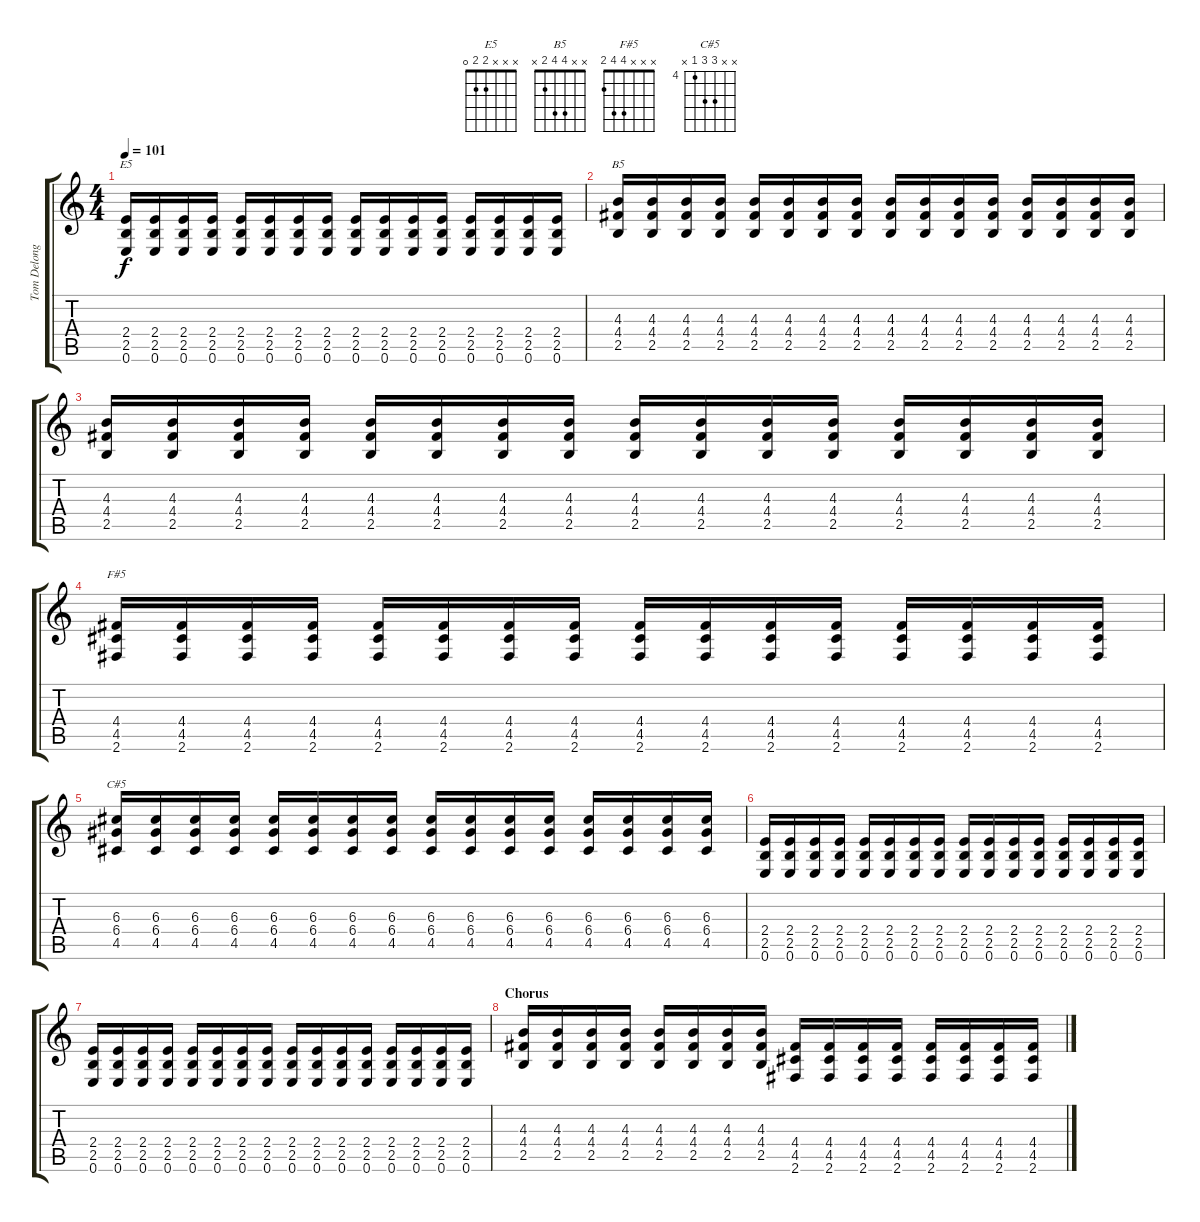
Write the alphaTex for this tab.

\track ("Tom Delonge" "Tom Delong") {instrument overdrivenguitar}
\staff {score tabs}
\tuning (E4 B3 G3 D3 A2 E2) {hide}
\chord ("E5" x x x 2 2 0)
\chord ("B5" x x 4 4 2 x)
\chord ("F#5" x x x 4 4 2)
\chord ("C#5" x x 6 6 4 x) {firstfret 4}
\ts (4 4)
\tempo 101
\clef g2
\ks c
(2.4 2.5 0.6).16{ch "E5" dy f} (2.4 2.5 0.6).16 (2.4 2.5 0.6).16 (2.4 2.5 0.6).16 (2.4 2.5 0.6).16 (2.4 2.5 0.6).16 (2.4 2.5 0.6).16 (2.4 2.5 0.6).16 (2.4 2.5 0.6).16 (2.4 2.5 0.6).16 (2.4 2.5 0.6).16 (2.4 2.5 0.6).16 (2.4 2.5 0.6).16 (2.4 2.5 0.6).16 (2.4 2.5 0.6).16 (2.4 2.5 0.6).16 |
(4.3 4.4 2.5).16{ch "B5"} (4.3 4.4 2.5).16 (4.3 4.4 2.5).16 (4.3 4.4 2.5).16 (4.3 4.4 2.5).16 (4.3 4.4 2.5).16 (4.3 4.4 2.5).16 (4.3 4.4 2.5).16 (4.3 4.4 2.5).16 (4.3 4.4 2.5).16 (4.3 4.4 2.5).16 (4.3 4.4 2.5).16 (4.3 4.4 2.5).16 (4.3 4.4 2.5).16 (4.3 4.4 2.5).16 (4.3 4.4 2.5).16 |
(4.3 4.4 2.5).16 (4.3 4.4 2.5).16 (4.3 4.4 2.5).16 (4.3 4.4 2.5).16 (4.3 4.4 2.5).16 (4.3 4.4 2.5).16 (4.3 4.4 2.5).16 (4.3 4.4 2.5).16 (4.3 4.4 2.5).16 (4.3 4.4 2.5).16 (4.3 4.4 2.5).16 (4.3 4.4 2.5).16 (4.3 4.4 2.5).16 (4.3 4.4 2.5).16 (4.3 4.4 2.5).16 (4.3 4.4 2.5).16 |
(4.4 4.5 2.6).16{ch "F#5"} (4.4 4.5 2.6).16 (4.4 4.5 2.6).16 (4.4 4.5 2.6).16 (4.4 4.5 2.6).16 (4.4 4.5 2.6).16 (4.4 4.5 2.6).16 (4.4 4.5 2.6).16 (4.4 4.5 2.6).16 (4.4 4.5 2.6).16 (4.4 4.5 2.6).16 (4.4 4.5 2.6).16 (4.4 4.5 2.6).16 (4.4 4.5 2.6).16 (4.4 4.5 2.6).16 (4.4 4.5 2.6).16 |
(6.3 6.4 4.5).16{ch "C#5"} (6.3 6.4 4.5).16 (6.3 6.4 4.5).16 (6.3 6.4 4.5).16 (6.3 6.4 4.5).16 (6.3 6.4 4.5).16 (6.3 6.4 4.5).16 (6.3 6.4 4.5).16 (6.3 6.4 4.5).16 (6.3 6.4 4.5).16 (6.3 6.4 4.5).16 (6.3 6.4 4.5).16 (6.3 6.4 4.5).16 (6.3 6.4 4.5).16 (6.3 6.4 4.5).16 (6.3 6.4 4.5).16 |
(2.4 2.5 0.6).16 (2.4 2.5 0.6).16 (2.4 2.5 0.6).16 (2.4 2.5 0.6).16 (2.4 2.5 0.6).16 (2.4 2.5 0.6).16 (2.4 2.5 0.6).16 (2.4 2.5 0.6).16 (2.4 2.5 0.6).16 (2.4 2.5 0.6).16 (2.4 2.5 0.6).16 (2.4 2.5 0.6).16 (2.4 2.5 0.6).16 (2.4 2.5 0.6).16 (2.4 2.5 0.6).16 (2.4 2.5 0.6).16 |
(2.4 2.5 0.6).16 (2.4 2.5 0.6).16 (2.4 2.5 0.6).16 (2.4 2.5 0.6).16 (2.4 2.5 0.6).16 (2.4 2.5 0.6).16 (2.4 2.5 0.6).16 (2.4 2.5 0.6).16 (2.4 2.5 0.6).16 (2.4 2.5 0.6).16 (2.4 2.5 0.6).16 (2.4 2.5 0.6).16 (2.4 2.5 0.6).16 (2.4 2.5 0.6).16 (2.4 2.5 0.6).16 (2.4 2.5 0.6).16 |
\section ("" "Chorus")
(4.3 4.4 2.5).16 (4.3 4.4 2.5).16 (4.3 4.4 2.5).16 (4.3 4.4 2.5).16 (4.3 4.4 2.5).16 (4.3 4.4 2.5).16 (4.3 4.4 2.5).16 (4.3 4.4 2.5).16 (4.4 4.5 2.6).16 (4.4 4.5 2.6).16 (4.4 4.5 2.6).16 (4.4 4.5 2.6).16 (4.4 4.5 2.6).16 (4.4 4.5 2.6).16 (4.4 4.5 2.6).16 (4.4 4.5 2.6).16
